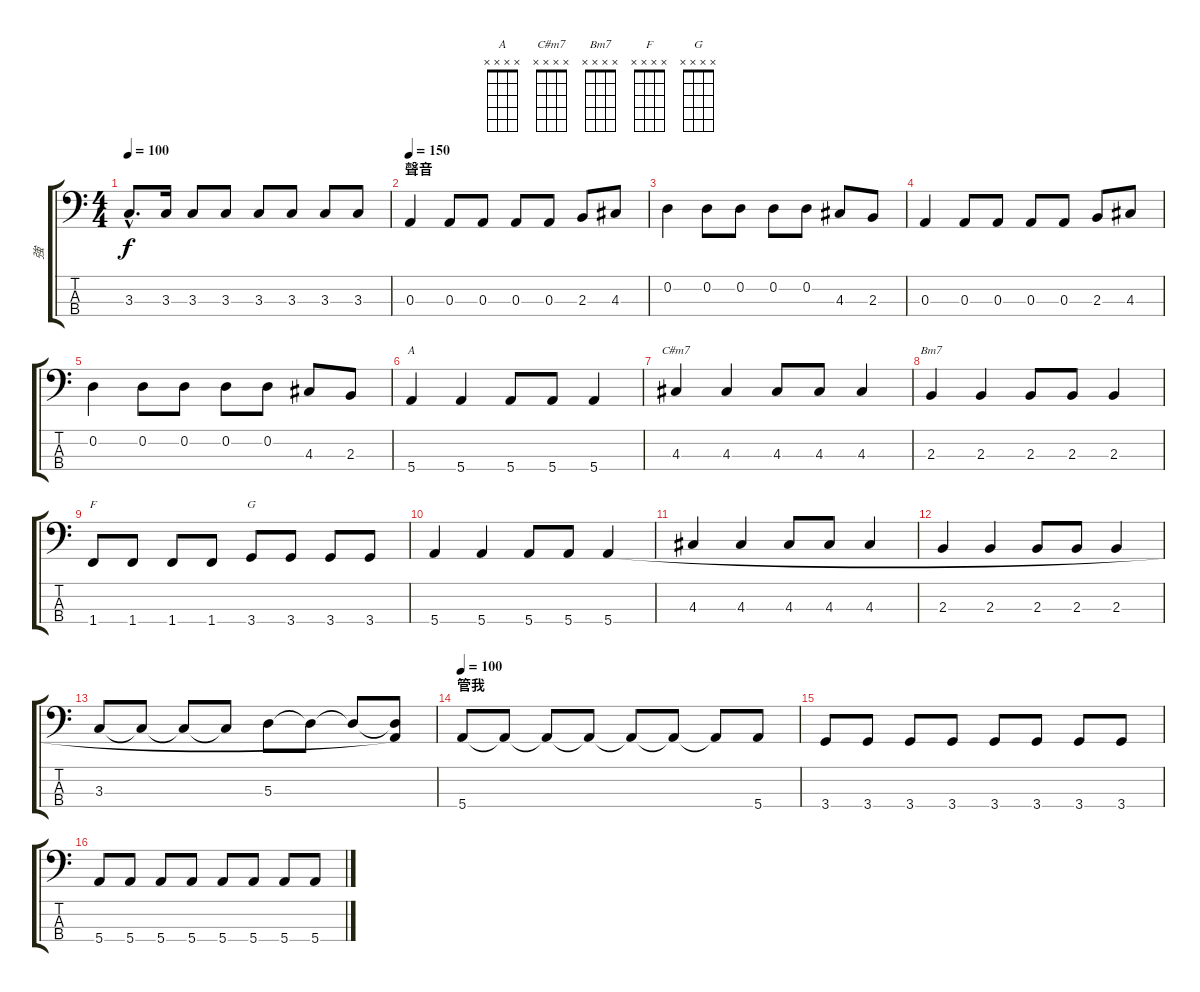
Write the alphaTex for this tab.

\track ("強" "強") {instrument electricbassfinger}
\staff {score tabs}
\tuning (G2 D2 A1 E1) {hide}
\chord ("A" x x x x) {firstfret 0}
\chord ("C#m7" x x x x) {firstfret 0}
\chord ("Bm7" x x x x) {firstfret 0}
\chord ("F" x x x x) {firstfret 0}
\chord ("G" x x x x) {firstfret 0}
\ts (4 4)
\tempo 100
\clef f4
\ks c
3.3{hac}.8{d dy f} 3.3.16 3.3.8 3.3.8 3.3.8 3.3.8 3.3.8 3.3.8 |
\section ("" "聲音")
\tempo 150
0.3.4 0.3.8 0.3.8 0.3.8 0.3.8 2.3.8 4.3.8 |
0.2.4 0.2.8 0.2.8 0.2.8 0.2.8 4.3.8 2.3.8 |
0.3.4 0.3.8 0.3.8 0.3.8 0.3.8 2.3.8 4.3.8 |
0.2.4 0.2.8 0.2.8 0.2.8 0.2.8 4.3.8 2.3.8 |
5.4.4{ch "A"} 5.4.4 5.4.8 5.4.8 5.4.4 |
4.3.4{ch "C#m7"} 4.3.4 4.3.8 4.3.8 4.3.4 |
2.3.4{ch "Bm7"} 2.3.4 2.3.8 2.3.8 2.3.4 |
1.4.8{ch "F"} 1.4.8 1.4.8 1.4.8 3.4.8{ch "G"} 3.4.8 3.4.8 3.4.8 |
5.4.4 5.4.4 5.4.8 5.4.8 5.4.4 |
4.3.4 4.3.4 4.3.8 4.3.8 4.3.4 |
2.3.4 2.3.4 2.3.8 2.3.8 2.3.4 |
3.3.8 3.3{t}.8 3.3{t}.8 3.3{t}.8 5.3.8 5.3{t}.8 5.3{t}.8 (5.3{t} 5.4{t}).8 |
\section ("" "管我")
\tempo 100
5.4.8 5.4{t}.8 5.4{t}.8 5.4{t}.8 5.4{t}.8 5.4{t}.8 5.4{t}.8 5.4.8 |
3.4.8 3.4.8 3.4.8 3.4.8 3.4.8 3.4.8 3.4.8 3.4.8 |
5.4.8 5.4.8 5.4.8 5.4.8 5.4.8 5.4.8 5.4.8 5.4.8
